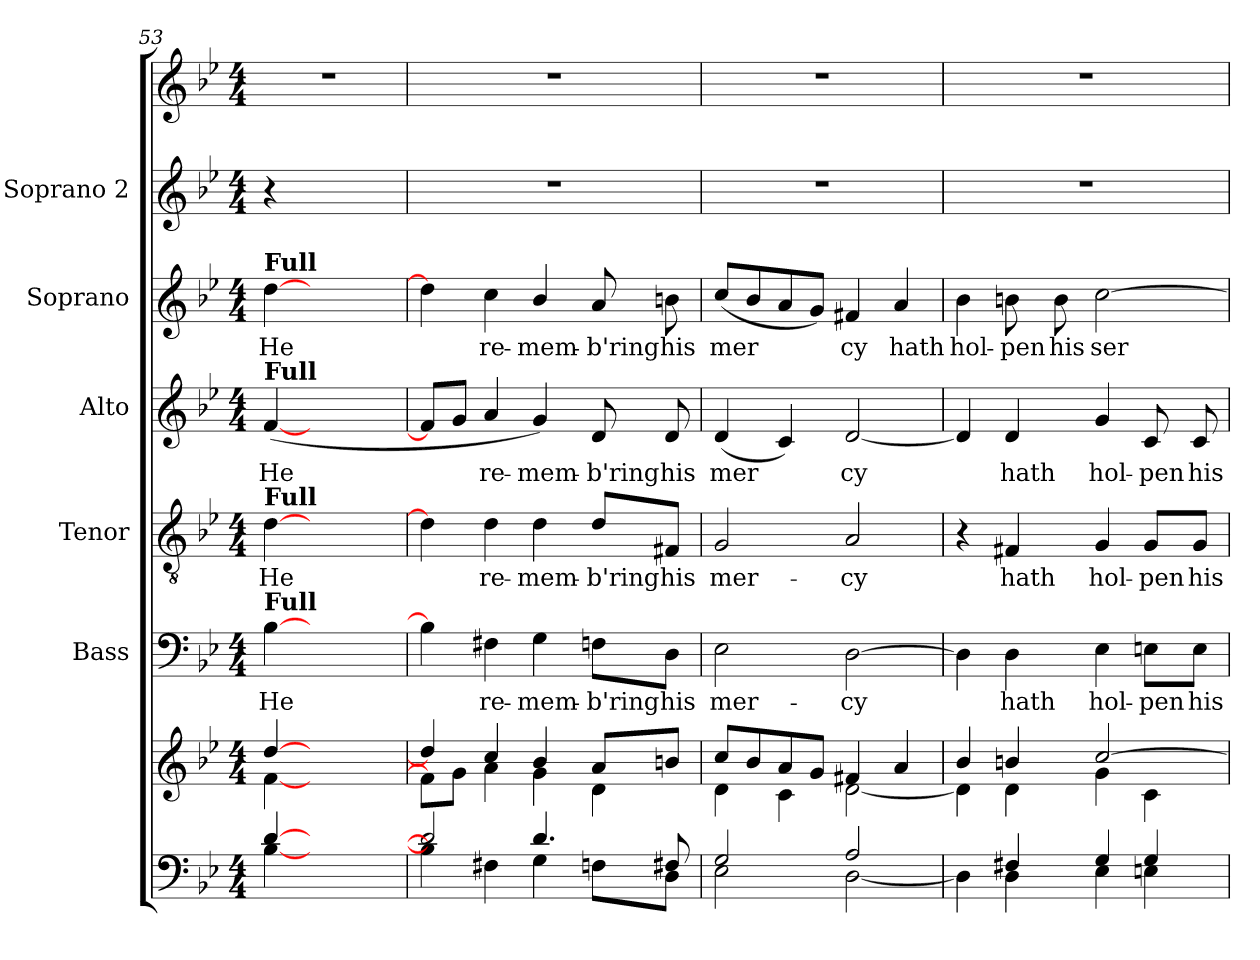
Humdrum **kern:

**kern	**kern	**kern	**text	**kern	**text	**kern	**text	**kern	**text	**kern	**kern
*part7	*part6	*part5	*part5	*part4	*part4	*part3	*part3	*part2	*part2	*part1	*part1
*staff8	*staff7	*staff6	*staff6	*staff5	*staff5	*staff4	*staff4	*staff3	*staff3	*staff2	*staff1
*	*	*I"Bass	*	*I"Tenor	*	*I"Alto	*	*I"Soprano	*	*I"Soprano 2	*
*	*	*I'B	*	*I'T	*	*I'A	*	*I'S	*	*	*
*clefF4	*clefG2	*clefF4	*	*clefGv2	*	*clefG2	*	*clefG2	*	*clefG2	*clefG2
*k[b-e-]	*k[b-e-]	*k[b-e-]	*	*k[b-e-]	*	*k[b-e-]	*	*k[b-e-]	*	*k[b-e-]	*k[b-e-]
*B-:	*B-:	*B-:	*	*B-:	*	*B-:	*	*B-:	*	*B-:	*B-:
*M4/4	*M4/4	*M4/4	*	*M4/4	*	*M4/4	*	*M4/4	*	*M4/4	*M4/4
=53	=53	=53	=53	=53	=53	=53	=53	=53	=53	=53	=53
*^	*^	*	*	*	*	*	*	*	*	*	*
!	!	!	!	!	!	!	!	!	!	!LO:TX:a:B:t=Full	!	!	!
!	!	!	!	!	!	!	!	!LO:TX:a:B:t=Full	!	!	!	!	!
!	!	!	!	!	!	!LO:TX:a:B:t=Full	!	!	!	!	!	!	!
!	!	!	!	!LO:TX:a:B:t=Full	!	!	!	!	!	!	!	!	!
!	!	!	!	!	!LO:LY:b	!	!LO:LY:b	!	!LO:LY:b	!	!LO:LY:b	!	!
[>4d/	[<4B-\	[>4dd/	[<4f\	[4B-\	He	[4d\	He	(<[4f/	He	[4dd\	He	4r	1r
2.ryy	2.ryy	2.ryy	2.ryy	2.ryy	.	2.ryy	.	2.ryy	.	2.ryy	.	2.ryy	.
=54	=54	=54	=54	=54	=54	=54	=54	=54	=54	=54	=54	=54	=54
2d/]	4B-\]	4dd/]	8f\L]	4B-\]	.	4d\]	.	8f/L]	.	4dd\]	.	1r	1r
.	.	.	8g\J	.	.	.	.	8g/J	.	.	.	.	.
!	!	!	!	!	!LO:LY:b	!	!LO:LY:b	!	!LO:LY:b	!	!LO:LY:b	!	!
.	4F#X\	4cc/	4a\	4F#X\	re-	4d\	re-	4a/	re-	4cc\	re-	.	.
!	!	!	!	!	!LO:LY:b	!	!LO:LY:b	!	!LO:LY:b	!	!LO:LY:b	!	!
4.d/	4G\	4b-/	4g\	4G\	-mem-	4d\	-mem-	4g/)	-mem-	4b-/	-mem-	.	.
!	!	!	!	!	!LO:LY:b	!	!LO:LY:b	!	!LO:LY:b	!	!LO:LY:b	!	!
.	8Fn\L	8a/L	4d\	8Fn\L	-b'ring	8d/L	-b'ring	8d/	-b'ring	8a/	-b'ring	.	.
!	!	!	!	!	!LO:LY:b	!	!LO:LY:b	!	!LO:LY:b	!	!LO:LY:b	!	!
8F#X/	8D\J	8bn/J	.	8D\J	his	8F#X/J	his	8d/	his	8bn\	his	.	.
=55	=55	=55	=55	=55	=55	=55	=55	=55	=55	=55	=55	=55	=55
!	!	!	!	!	!LO:LY:b	!	!LO:LY:b	!	!LO:LY:b	!	!LO:LY:b	!	!
2G/	2E-\	8cc/L	4d\	2E-\	mer-	2G/	mer-	(<4d/	mer­	(<8cc/L	mer­	1r	1r
.	.	8b-i/	.	.	.	.	.	.	.	8b-i/	.	.	.
.	.	8a/	4c\	.	.	.	.	4c/)	.	8a/	.	.	.
.	.	8g/J	.	.	.	.	.	.	.	8g/J)	.	.	.
!	!	!	!	!	!LO:LY:b	!	!LO:LY:b	!	!LO:LY:b	!	!LO:LY:b	!	!
2A/	[<2D\	4f#X/	[<2d\	[2D\	-cy	2A/	-cy	[2d/	cy	4f#X/	cy	.	.
!	!	!	!	!	!	!	!	!	!	!	!LO:LY:b	!	!
.	.	4a/	.	.	.	.	.	.	.	4a/	hath	.	.
!!LO:LB:g=z
=56	=56	=56	=56	=56	=56	=56	=56	=56	=56	=56	=56	=56	=56
!	!	!	!	!	!	!	!	!	!	!	!LO:LY:b	!	!
4ryy	4D\]	4b-/	4d\]	4D\]	.	4r	.	4d/]	.	4b-\	hol-	1r	1r
!	!	!	!	!	!LO:LY:b	!	!LO:LY:b	!	!LO:LY:b	!	!LO:LY:b	!	!
4F#X/	4D\	4bn/	4d\	4D\	hath	4F#X/	hath	4d/	hath	8bn\	-pen	.	.
!	!	!	!	!	!	!	!	!	!	!	!LO:LY:b	!	!
.	.	.	.	.	.	.	.	.	.	8b\	his	.	.
!	!	!	!	!	!LO:LY:b	!	!LO:LY:b	!	!LO:LY:b	!	!LO:LY:b	!	!
4G/	4E-\	[>2cc/	4g\	4E-\	hol-	4G/	hol-	4g/	hol-	[2cc\	ser­	.	.
!	!	!	!	!	!LO:LY:b	!	!LO:LY:b	!	!LO:LY:b	!	!	!	!
4G/	4En\	.	4c\	8En\L	-pen	8G/L	-pen	8c/	-pen	.	.	.	.
!	!	!	!	!	!LO:LY:b	!	!LO:LY:b	!	!LO:LY:b	!	!	!	!
.	.	.	.	8E\J	his	8G/J	his	8c/	his	.	.	.	.
*v	*v	*	*	*	*	*	*	*	*	*	*	*	*
*	*v	*v	*	*	*	*	*	*	*	*	*	*
=	=	=	=	=	=	=	=	=	=	=	=
*-	*-	*-	*-	*-	*-	*-	*-	*-	*-	*-	*-
